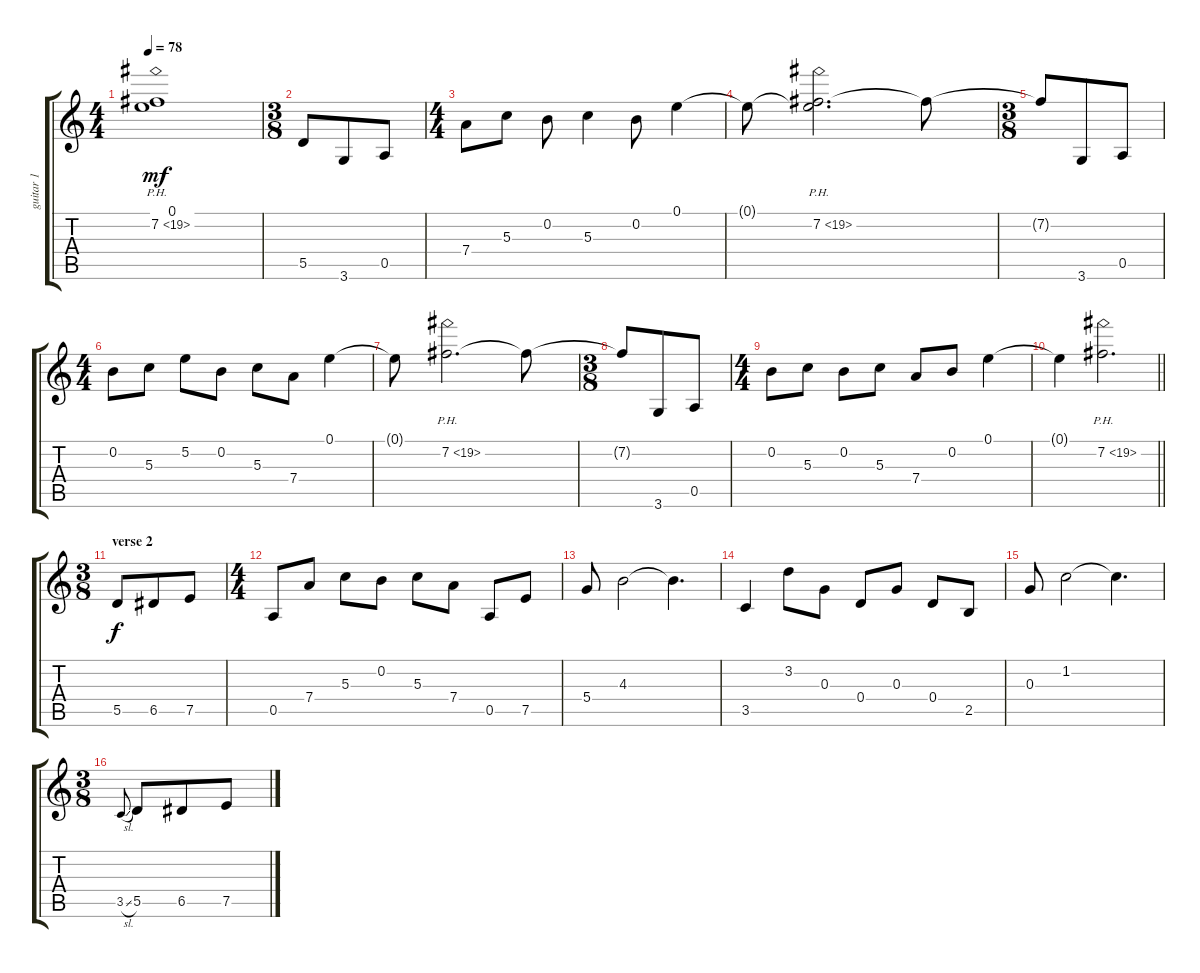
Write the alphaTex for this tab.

\track ("guitar 1" "guitar 1") {instrument acousticguitarnylon}
\staff {score tabs}
\tuning (E4 B3 G3 D3 A2 E2) {hide}
\ts (4 4)
\tempo 78
\clef g2
\ks c
(0.1{t} 7.2{ph 12}).1{dy mf} |
\ts (3 8)
5.5.8 3.6.8 0.5.8 |
\ts (4 4)
7.4.8 5.3.8 0.2.8 5.3.4 0.2.8 0.1.4 |
0.1{t}.8 (0.1{t} 7.2{ph 12}).2{d} 7.2{t}.8 |
\ts (3 8)
7.2{t}.8 3.6.8 0.5.8 |
\ts (4 4)
0.2.8 5.3.8 5.2.8 0.2.8 5.3.8 7.4.8 0.1.4 |
0.1{t}.8 7.2{ph 12}.2{d} 7.2{t}.8 |
\ts (3 8)
7.2{t}.8 3.6.8 0.5.8 |
\ts (4 4)
0.2.8 5.3.8 0.2.8 5.3.8 7.4.8 0.2.8 0.1.4 |
\barLineRight lightlight
0.1{t}.4 7.2{ph 12}.2{d} |
\ts (3 8)
\section ("" "verse 2")
5.5.8{dy f} 6.5.8 7.5.8 |
\ts (4 4)
0.5.8 7.4.8 5.3.8 0.2.8 5.3.8 7.4.8 0.5.8 7.5.8 |
5.4.8 4.3.2 4.3{t}.4{d} |
3.5.4 3.2.8 0.3.8 0.4.8 0.3.8 0.4.8 2.5.8 |
0.3.8 1.2.2 1.2{t}.4{d} |
\ts (3 8)
3.5{sl}.8{gr onbeat} 5.5.8 6.5.8 7.5.8
